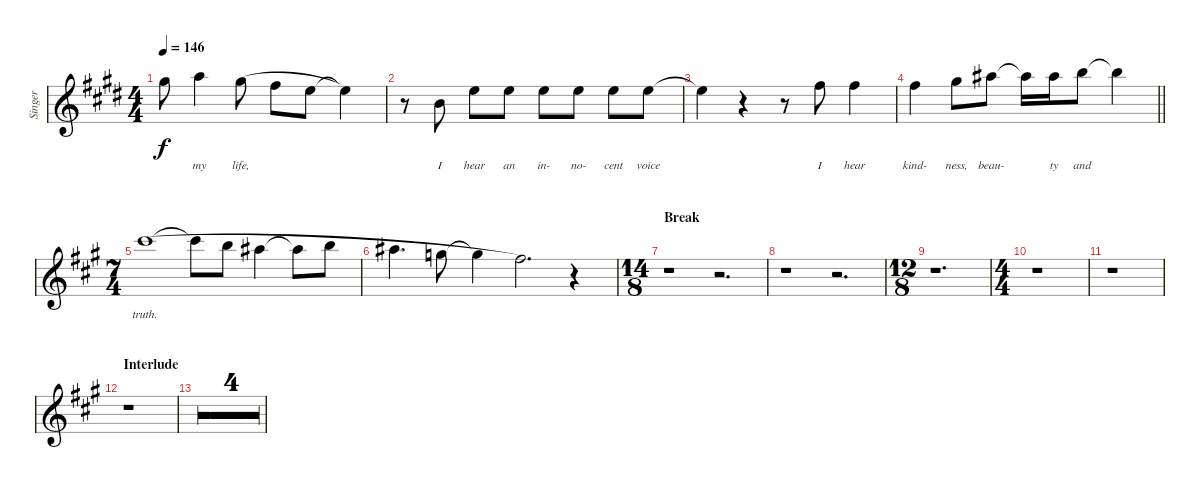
\defaultSystemsLayout 4
\bracketExtendMode groupsimilarinstruments
\otherSystemsTrackNameOrientation horizontal
\track ("Tenor Voice" "Singer") {multiBarRest instrument voiceoohs}
\staff {score}
\tuning (E4 B3 G3 D3 A2 E2)
\ts (4 4)
\tempo 146
\clef g2
\ks e
16.1{t acc #}.8{dy f} 17.1{acc forcenatural}.4{lyrics (0 "my") lyrics (1 "") lyrics (2 "") lyrics (3 "") lyrics (4 "")} 16.1{acc #}.8{lyrics (0 "life,") lyrics (1 "") lyrics (2 "") lyrics (3 "") lyrics (4 "") legatoorigin} 14.1{acc #}.8{legatoorigin} 12.1{acc forcenatural}.8{legatoorigin} 12.1{t acc forcenatural}.4 |
r.8 12.2{acc forcenatural}.8{lyrics (0 "I") lyrics (1 "") lyrics (2 "") lyrics (3 "") lyrics (4 "")} 12.1{acc forcenatural}.8{lyrics (0 "hear") lyrics (1 "") lyrics (2 "") lyrics (3 "") lyrics (4 "")} 12.1{acc forcenatural}.8{lyrics (0 "an") lyrics (1 "") lyrics (2 "") lyrics (3 "") lyrics (4 "")} 12.1{acc forcenatural}.8{lyrics (0 "in-") lyrics (1 "") lyrics (2 "") lyrics (3 "") lyrics (4 "")} 12.1{acc forcenatural}.8{lyrics (0 "no-") lyrics (1 "") lyrics (2 "") lyrics (3 "") lyrics (4 "")} 12.1{acc forcenatural}.8{lyrics (0 "cent") lyrics (1 "") lyrics (2 "") lyrics (3 "") lyrics (4 "")} 12.1{acc forcenatural}.8{lyrics (0 "voice") lyrics (1 "") lyrics (2 "") lyrics (3 "") lyrics (4 "")} |
12.1{t acc forcenatural}.4 r.4 r.8 14.1{acc #}.8{lyrics (0 "I") lyrics (1 "") lyrics (2 "") lyrics (3 "") lyrics (4 "")} 14.1{acc #}.4{lyrics (0 "hear") lyrics (1 "") lyrics (2 "") lyrics (3 "") lyrics (4 "")} |
\barLineRight lightlight
14.1{acc #}.4{lyrics (0 "kind-") lyrics (1 "") lyrics (2 "") lyrics (3 "") lyrics (4 "")} 16.1{acc #}.8{lyrics (0 "ness,") lyrics (1 "") lyrics (2 "") lyrics (3 "") lyrics (4 "")} 18.1{acc #}.8{lyrics (0 "beau-") lyrics (1 "") lyrics (2 "") lyrics (3 "") lyrics (4 "")} 18.1{t acc #}.16 18.1{acc #}.16{lyrics (0 "ty") lyrics (1 "") lyrics (2 "") lyrics (3 "") lyrics (4 "")} 19.1{acc forcenatural}.8{lyrics (0 "and") lyrics (1 "") lyrics (2 "") lyrics (3 "") lyrics (4 "")} 19.1{t acc forcenatural}.4 |
\ts (7 4)
\beaming (8 2 2 2 2 2 2 2)
\ks a
21.1{acc #}.1{lyrics (0 "truth.") lyrics (1 "") lyrics (2 "") lyrics (3 "") lyrics (4 "") legatoorigin} 21.1{t acc #}.8{legatoorigin} 19.1{acc forcenatural}.8{legatoorigin} 18.1{acc #}.4{legatoorigin} 18.1{t acc #}.8{legatoorigin} 19.1{acc forcenatural}.8{legatoorigin} |
18.1{acc #}.4{d legatoorigin} 15.1{acc forcenatural}.8{legatoorigin} 15.1{t acc forcenatural}.4{legatoorigin} 14.1{acc #}.2{d} r.4 |
\ts (14 8)
\beaming (8 3 3 4 4)
\section ("" "Break")
r.1 r.2{d} |
r.1 r.2{d} |
\ts (12 8)
\beaming (8 3 3 4 4)
r.1{d} |
\ts (4 4)
\beaming (8 2 2 2 2)
r.1 |
r.1 |
\section ("" "Interlude")
r.1 |
r.1 |
r.1 |
r.1 |
r.1
